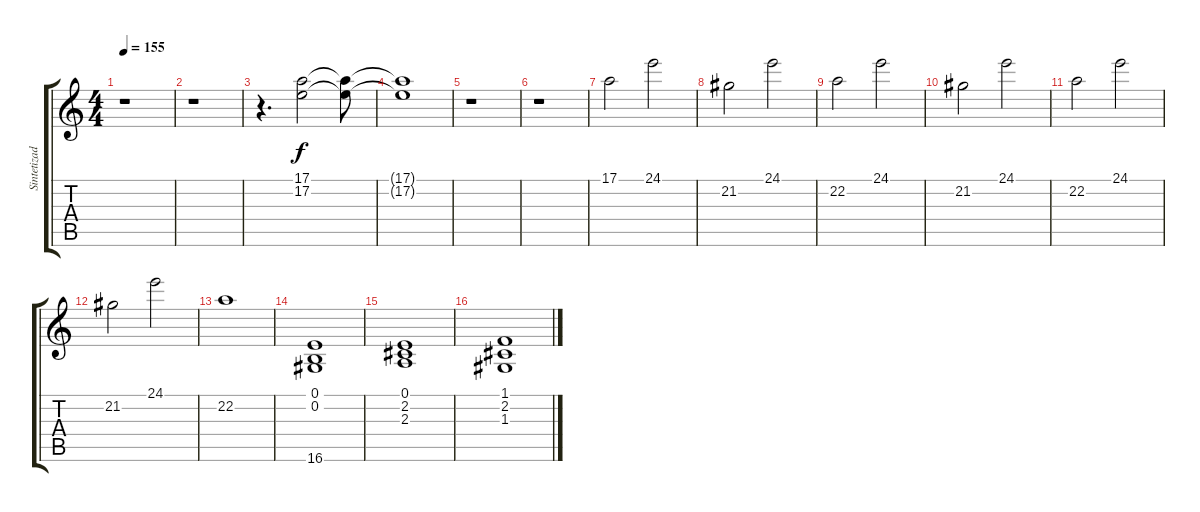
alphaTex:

\track ("Sintetizador" "Sintetizad") {instrument acousticgrandpiano}
\staff {score tabs}
\tuning (E4 B3 G3 D3 A2 E2) {hide}
\ts (4 4)
\tempo 155
\clef g2
\ks c
r.1{dy f} |
r.1 |
r.4{d} (17.1 17.2).2 (17.1{t} 17.2{t}).8 |
(17.1{t} 17.2{t}).1 |
r.1 |
r.1{volume 10 instrument acousticgrandpiano} |
17.1.2 24.1.2 |
21.2.2 24.1.2 |
22.2.2 24.1.2 |
21.2.2 24.1.2 |
22.2.2 24.1.2 |
21.2.2 24.1.2 |
22.2.1 |
(0.1 0.2 16.6).1 |
(0.1 2.2 2.3).1 |
(1.1 2.2 1.3).1
